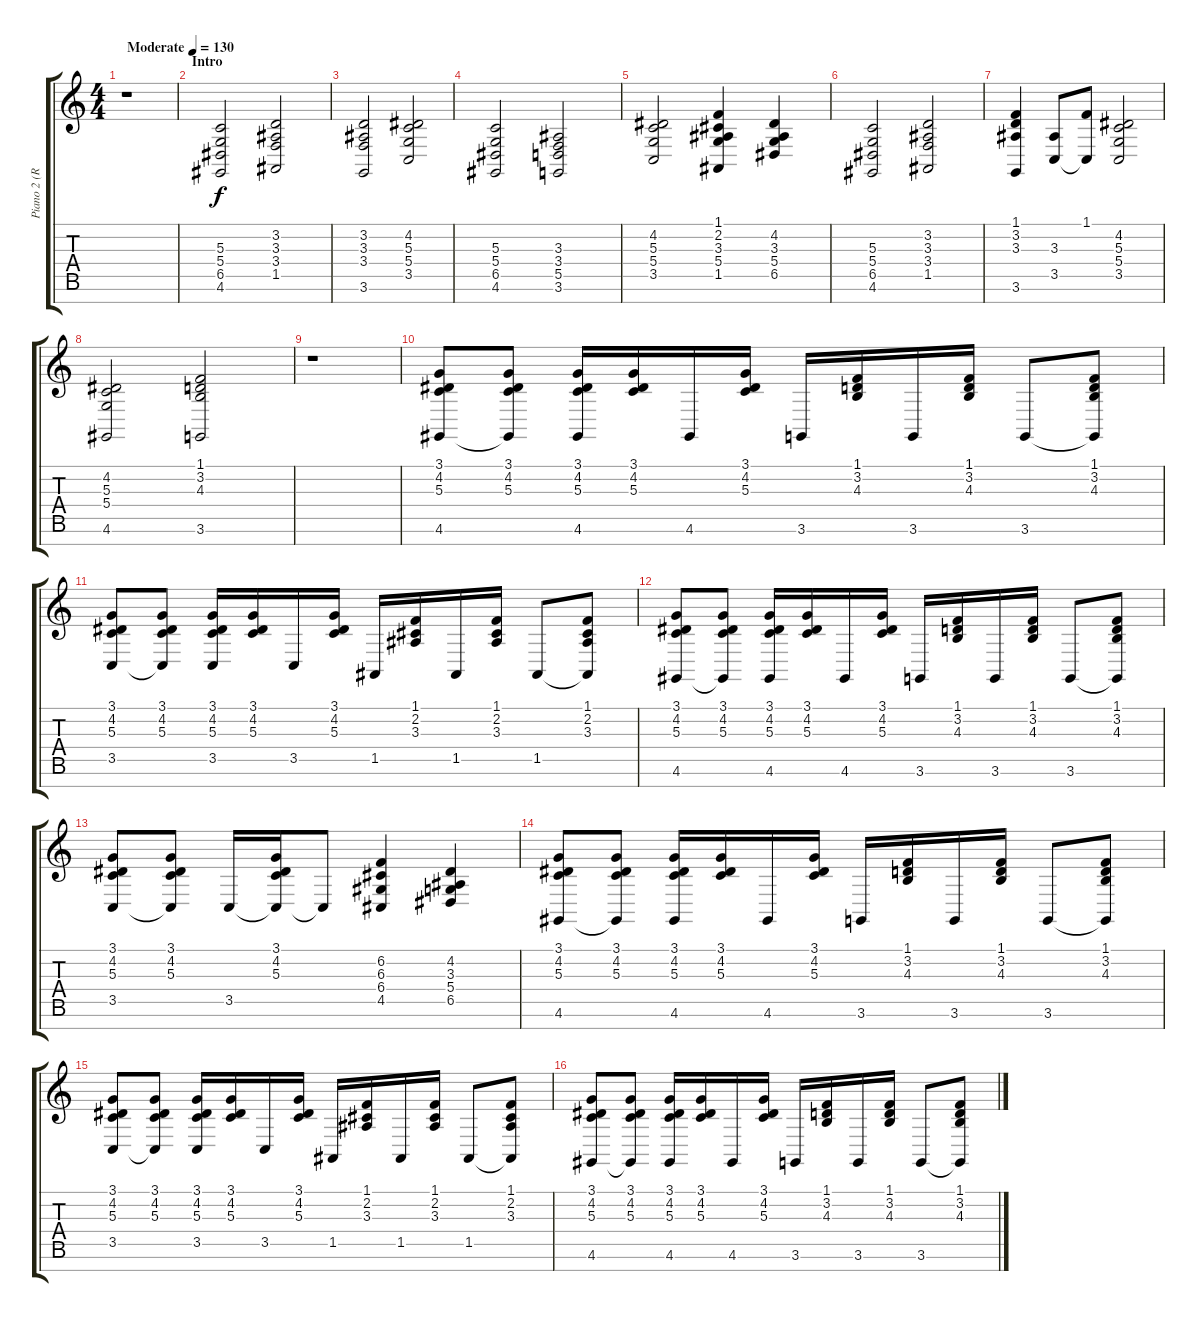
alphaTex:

\track ("Piano 2 (R)" "Piano 2 (R") {instrument electricgrandpiano}
\staff {score tabs}
\tuning (E4 B3 G3 D3 A2 E2 B1) {hide}
\ts (4 4)
\tempo (130 "Moderate")
\clef g2
\ks c
r.1{dy f instrument electricgrandpiano} |
\section ("" "Intro")
(5.3 5.4 6.5 4.6).2 (3.2 3.3 3.4 1.5).2 |
(3.2 3.3 3.4 3.6).2 (4.2 5.3 5.4 3.5).2 |
(5.3 5.4 6.5 4.6).2 (3.3 3.4 5.5 3.6).2 |
(4.2 5.3 5.4 3.5).2 (1.1 2.2 3.3 5.4 1.5).4 (4.2 3.3 5.4 6.5).4 |
(5.3 5.4 6.5 4.6).2 (3.2 3.3 3.4 1.5).2 |
(1.1 3.2 3.3 3.6).4 (3.3 3.5).8 (1.1 3.5{t}).8 (4.2 5.3 5.4 3.5).2 |
(4.2 5.3 5.4 4.6).2 (1.1 3.2 4.3 3.6).2 |
r.1 |
(3.1 4.2 5.3 4.6).8 (3.1 4.2 5.3 4.6{t}).8 (3.1 4.2 5.3 4.6).16 (3.1 4.2 5.3).16 4.6.16 (3.1 4.2 5.3).16 3.6.16 (1.1 3.2 4.3).16 3.6.16 (1.1 3.2 4.3).16 3.6.8 (1.1 3.2 4.3 3.6{t}).8 |
(3.1 4.2 5.3 3.5).8 (3.1 4.2 5.3 3.5{t}).8 (3.1 4.2 5.3 3.5).16 (3.1 4.2 5.3).16 3.5.16 (3.1 4.2 5.3).16 1.5.16 (1.1 2.2 3.3).16 1.5.16 (1.1 2.2 3.3).16 1.5.8 (1.1 2.2 3.3 1.5{t}).8 |
(3.1 4.2 5.3 4.6).8 (3.1 4.2 5.3 4.6{t}).8 (3.1 4.2 5.3 4.6).16 (3.1 4.2 5.3).16 4.6.16 (3.1 4.2 5.3).16 3.6.16 (1.1 3.2 4.3).16 3.6.16 (1.1 3.2 4.3).16 3.6.8 (1.1 3.2 4.3 3.6{t}).8 |
(3.1 4.2 5.3 3.5).8 (3.1 4.2 5.3 3.5{t}).8 3.5.16 (3.1 4.2 5.3 3.5{t}).16 3.5{t}.8 (6.2 6.3 6.4 4.5).4 (4.2 3.3 5.4 6.5).4 |
(3.1 4.2 5.3 4.6).8 (3.1 4.2 5.3 4.6{t}).8 (3.1 4.2 5.3 4.6).16 (3.1 4.2 5.3).16 4.6.16 (3.1 4.2 5.3).16 3.6.16 (1.1 3.2 4.3).16 3.6.16 (1.1 3.2 4.3).16 3.6.8 (1.1 3.2 4.3 3.6{t}).8 |
(3.1 4.2 5.3 3.5).8 (3.1 4.2 5.3 3.5{t}).8 (3.1 4.2 5.3 3.5).16 (3.1 4.2 5.3).16 3.5.16 (3.1 4.2 5.3).16 1.5.16 (1.1 2.2 3.3).16 1.5.16 (1.1 2.2 3.3).16 1.5.8 (1.1 2.2 3.3 1.5{t}).8 |
(3.1 4.2 5.3 4.6).8 (3.1 4.2 5.3 4.6{t}).8 (3.1 4.2 5.3 4.6).16 (3.1 4.2 5.3).16 4.6.16 (3.1 4.2 5.3).16 3.6.16 (1.1 3.2 4.3).16 3.6.16 (1.1 3.2 4.3).16 3.6.8 (1.1 3.2 4.3 3.6{t}).8
